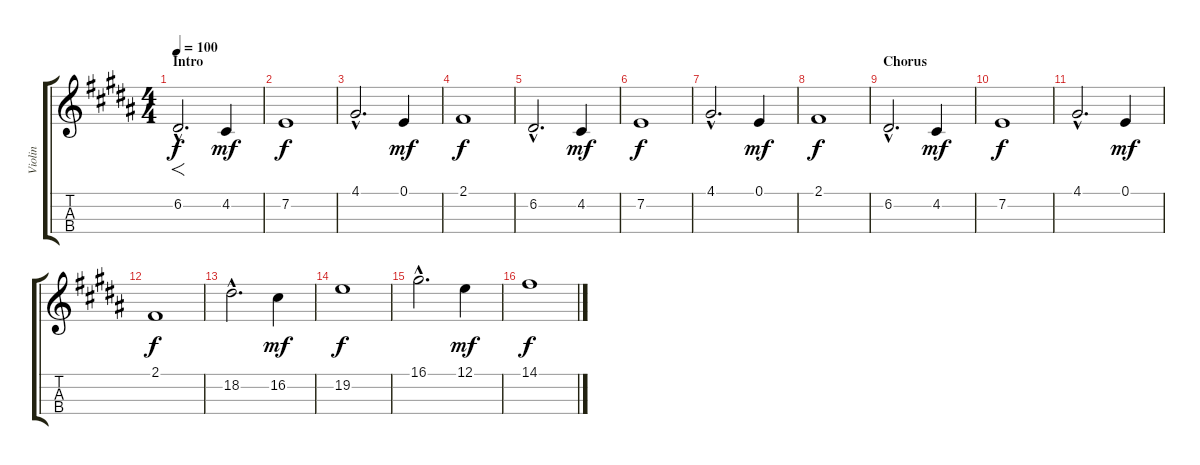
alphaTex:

\track ("Violin" "Violin") {instrument violin}
\staff {score tabs}
\tuning (E4 A3 D3 G2) {hide}
\ts (4 4)
\section ("" "Intro")
\tempo 100
\clef g2
\ks b
6.2{hac}.2{f d dy f instrument violin} 4.2.4{dy mf} |
7.2.1{dy f} |
4.1{hac}.2{d} 0.1.4{dy mf} |
2.1.1{dy f} |
6.2{hac}.2{d} 4.2.4{dy mf} |
7.2.1{dy f} |
4.1{hac}.2{d} 0.1.4{dy mf} |
2.1.1{dy f} |
\section ("" "Chorus")
6.2{hac}.2{d} 4.2.4{dy mf} |
7.2.1{dy f} |
4.1{hac}.2{d} 0.1.4{dy mf} |
2.1.1{dy f} |
18.2{hac}.2{d} 16.2.4{dy mf} |
19.2.1{dy f} |
16.1{hac}.2{d} 12.1.4{dy mf} |
14.1.1{dy f}
